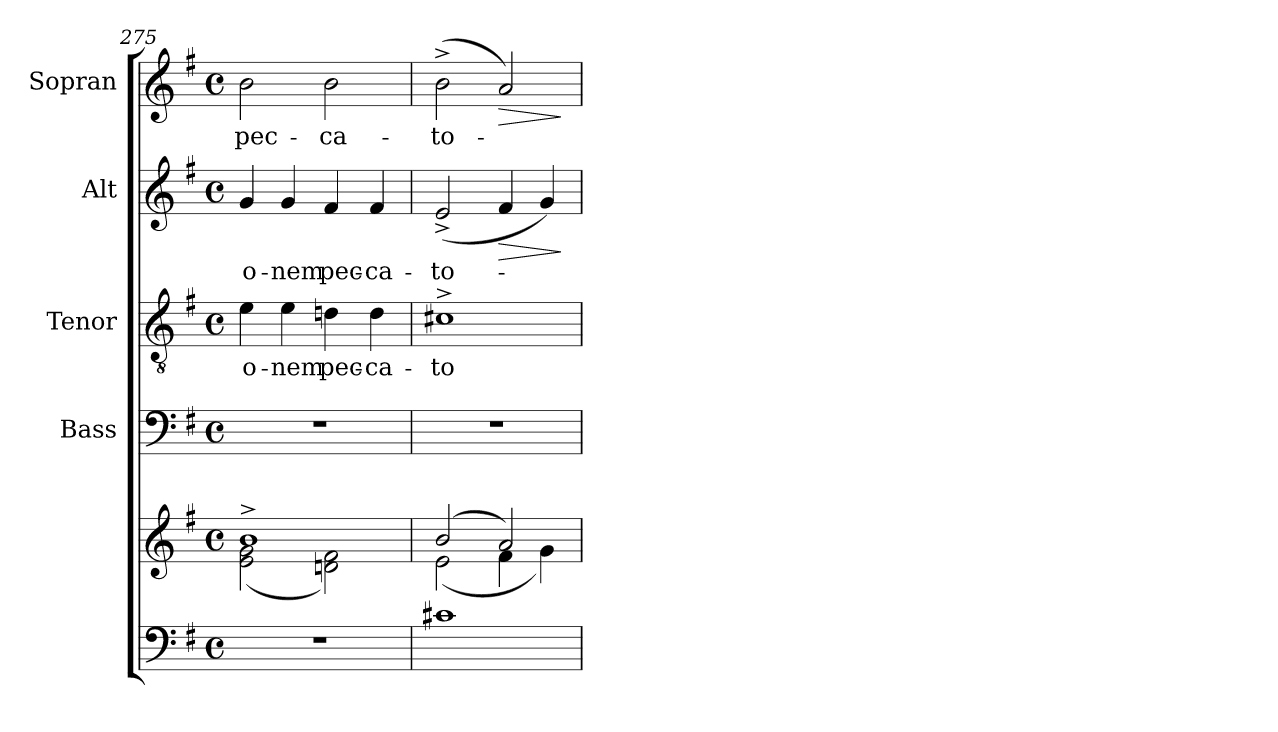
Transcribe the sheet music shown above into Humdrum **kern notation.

**kern	**kern	**kern	**kern	**text	**kern	**text	**dynam	**kern	**text	**dynam
*part5	*part5	*part4	*part3	*part3	*part2	*part2	*part2	*part1	*part1	*part1
*staff6	*staff5	*staff4	*staff3	*staff3	*staff2	*staff2	*staff2	*staff1	*staff1	*staff1
*	*	*I"Bass	*I"Tenor	*	*I"Alt	*	*	*I"Sopran	*	*
*	*	*I'B.	*I'T.	*	*I'A.	*	*	*I'S.	*	*
*clefF4	*clefG2	*clefF4	*clefGv2	*	*clefG2	*	*	*clefG2	*	*
*k[f#]	*k[f#]	*k[f#]	*k[f#]	*	*k[f#]	*	*	*k[f#]	*	*
*G:	*G:	*G:	*G:	*	*G:	*	*	*G:	*	*
*M4/4	*M4/4	*M4/4	*M4/4	*	*M4/4	*	*	*M4/4	*	*
*met(c)	*met(c)	*met(c)	*met(c)	*	*met(c)	*	*	*met(c)	*	*
=275	=275	=275	=275	=275	=275	=275	=275	=275	=275	=275
*	*^	*	*	*	*	*	*	*	*	*
!	!	!	!	!	!LO:LY:b	!	!LO:LY:b	!	!	!LO:LY:b	!
1r	1b^>	(2e\ 2g\	1r	4e\	-o-	4g/	-o-	.	2b\	pec-	.
!	!	!	!	!	!LO:LY:b	!	!LO:LY:b	!	!	!	!
.	.	.	.	4e\	-nem	4g/	-nem	.	.	.	.
!	!	!	!	!	!LO:LY:b	!	!LO:LY:b	!	!	!LO:LY:b	!
.	.	2dn\ 2f#\)	.	4dn\	pec-	4f#/	pec-	.	2b\	-ca-	.
!	!	!	!	!	!LO:LY:b	!	!LO:LY:b	!	!	!	!
.	.	.	.	4d\	-ca-	4f#/	-ca-	.	.	.	.
!!LO:PB:g=z
=276	=276	=276	=276	=276	=276	=276	=276	=276	=276	=276	=276
!	!	!	!	!	!LO:LY:b	!	!LO:LY:b	!	!	!LO:LY:b	!
1c#X	(2b/	(<2e\	1r	1c#X^>	-to-	(<2e^>/	-to-	.	(>2b^>\	-to-	.
!	!	!	!	!	!	!	!	!LO:HP:b	!	!	!LO:HP:b
.	2a/)	4f#\	.	.	.	4f#/	.	>	2a/)	.	>
.	.	4g\)	.	.	.	4g/)	.	.	.	.	.
*	*v	*v	*	*	*	*	*	*	*	*	*
.	.	.	.	.	.	.	]	.	.	]
=	=	=	=	=	=	=	=	=	=	=
*-	*-	*-	*-	*-	*-	*-	*-	*-	*-	*-
